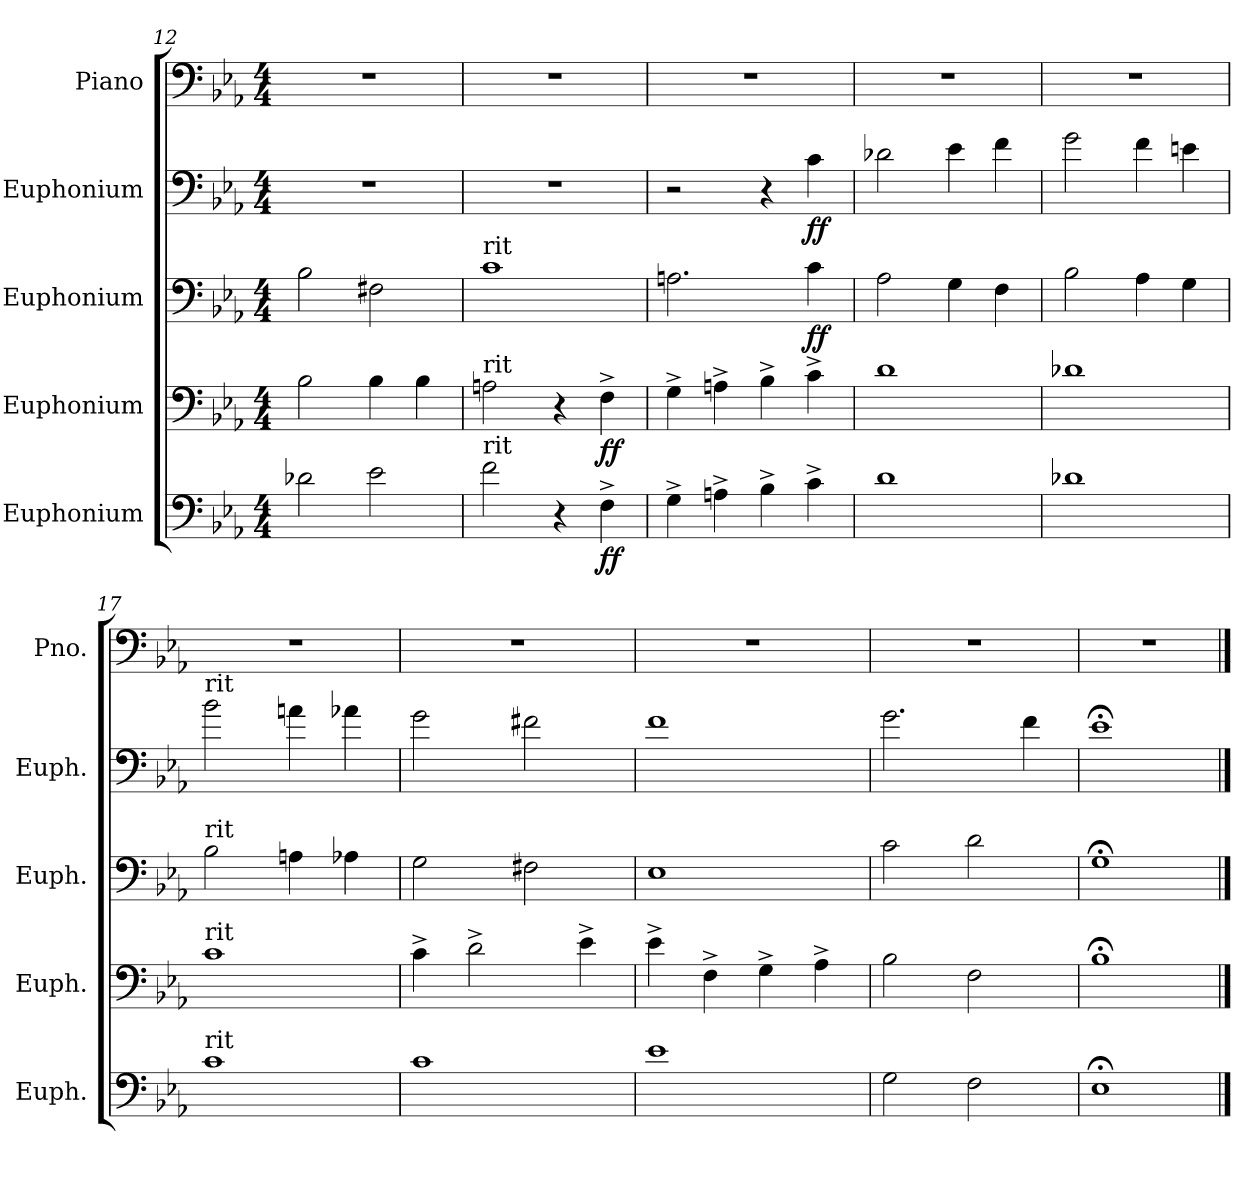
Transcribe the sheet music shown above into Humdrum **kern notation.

**kern	**dynam	**kern	**dynam	**kern	**dynam	**kern	**dynam	**kern
*part5	*part5	*part4	*part4	*part3	*part3	*part2	*part2	*part1
*staff5	*staff5	*staff4	*staff4	*staff3	*staff3	*staff2	*staff2	*staff1
*I"Euphonium	*	*I"Euphonium	*	*I"Euphonium	*	*I"Euphonium	*	*I"Piano
*I'Euph.	*	*I'Euph.	*	*I'Euph.	*	*I'Euph.	*	*I'Pno.
*clefF4	*	*clefF4	*	*clefF4	*	*clefF4	*	*clefF4
*k[b-e-a-]	*	*k[b-e-a-]	*	*k[b-e-a-]	*	*k[b-e-a-]	*	*k[b-e-a-]
*M4/4	*	*M4/4	*	*M4/4	*	*M4/4	*	*M4/4
=12	=12	=12	=12	=12	=12	=12	=12	=12
2d-X\	.	2B-\	.	2B-\	.	1r	.	1r
2e-\	.	4B-\	.	2F#X\	.	.	.	.
.	.	4B-\	.	.	.	.	.	.
=13	=13	=13	=13	=13	=13	=13	=13	=13
!	!	!	!	!LO:TX:a:t=rit	!	!	!	!
!	!	!LO:TX:a:t=rit	!	!	!	!	!	!
!LO:TX:a:t=rit	!	!	!	!	!	!	!	!
2f\	.	2An\	.	1c	.	1r	.	1r
4r	.	4r	.	.	.	.	.	.
!	!LO:DY:b	!	!LO:DY:b	!	!	!	!	!
4F^\	ff	4F^\	ff	.	.	.	.	.
=14	=14	=14	=14	=14	=14	=14	=14	=14
4G^\	.	4G^\	.	2.An\	.	2r	.	1r
4An^\	.	4An^\	.	.	.	.	.	.
4B-^\	.	4B-^\	.	.	.	4r	.	.
!	!	!	!	!	!LO:DY:b	!	!LO:DY:b	!
4c^\	.	4c^\	.	4c\	ff	4c\	ff	.
=15	=15	=15	=15	=15	=15	=15	=15	=15
1d	.	1d	.	2A-\	.	2d-X\	.	1r
.	.	.	.	4G\	.	4e-\	.	.
.	.	.	.	4F\	.	4f\	.	.
=16	=16	=16	=16	=16	=16	=16	=16	=16
1d-X	.	1d-X	.	2B-\	.	2g\	.	1r
.	.	.	.	4A-\	.	4f\	.	.
.	.	.	.	4G\	.	4en\	.	.
=17	=17	=17	=17	=17	=17	=17	=17	=17
!	!	!	!	!	!	!LO:TX:a:t=rit	!	!
!	!	!	!	!LO:TX:a:t=rit	!	!	!	!
!	!	!LO:TX:a:t=rit	!	!	!	!	!	!
!LO:TX:a:t=rit	!	!	!	!	!	!	!	!
1c	.	1c	.	2B-\	.	2b-\	.	1r
.	.	.	.	4An\	.	4an\	.	.
.	.	.	.	4A-X\	.	4a-X\	.	.
!!LO:PB:g=z
=18	=18	=18	=18	=18	=18	=18	=18	=18
1c	.	4c^\	.	2G\	.	2g\	.	1r
.	.	2d^\	.	.	.	.	.	.
.	.	.	.	2F#X\	.	2f#X\	.	.
.	.	4e-^\	.	.	.	.	.	.
=19	=19	=19	=19	=19	=19	=19	=19	=19
1e-	.	4e-^\	.	1E-	.	1f	.	1r
.	.	4F^\	.	.	.	.	.	.
.	.	4G^\	.	.	.	.	.	.
.	.	4A-^\	.	.	.	.	.	.
=20	=20	=20	=20	=20	=20	=20	=20	=20
2G\	.	2B-\	.	2c\	.	2.g\	.	1r
2F\	.	2F\	.	2d\	.	.	.	.
.	.	.	.	.	.	4f\	.	.
=21	=21	=21	=21	=21	=21	=21	=21	=21
1E-;<	.	1B-;<	.	1G;<	.	1e-;<	.	1r
==	==	==	==	==	==	==	==	==
*-	*-	*-	*-	*-	*-	*-	*-	*-
